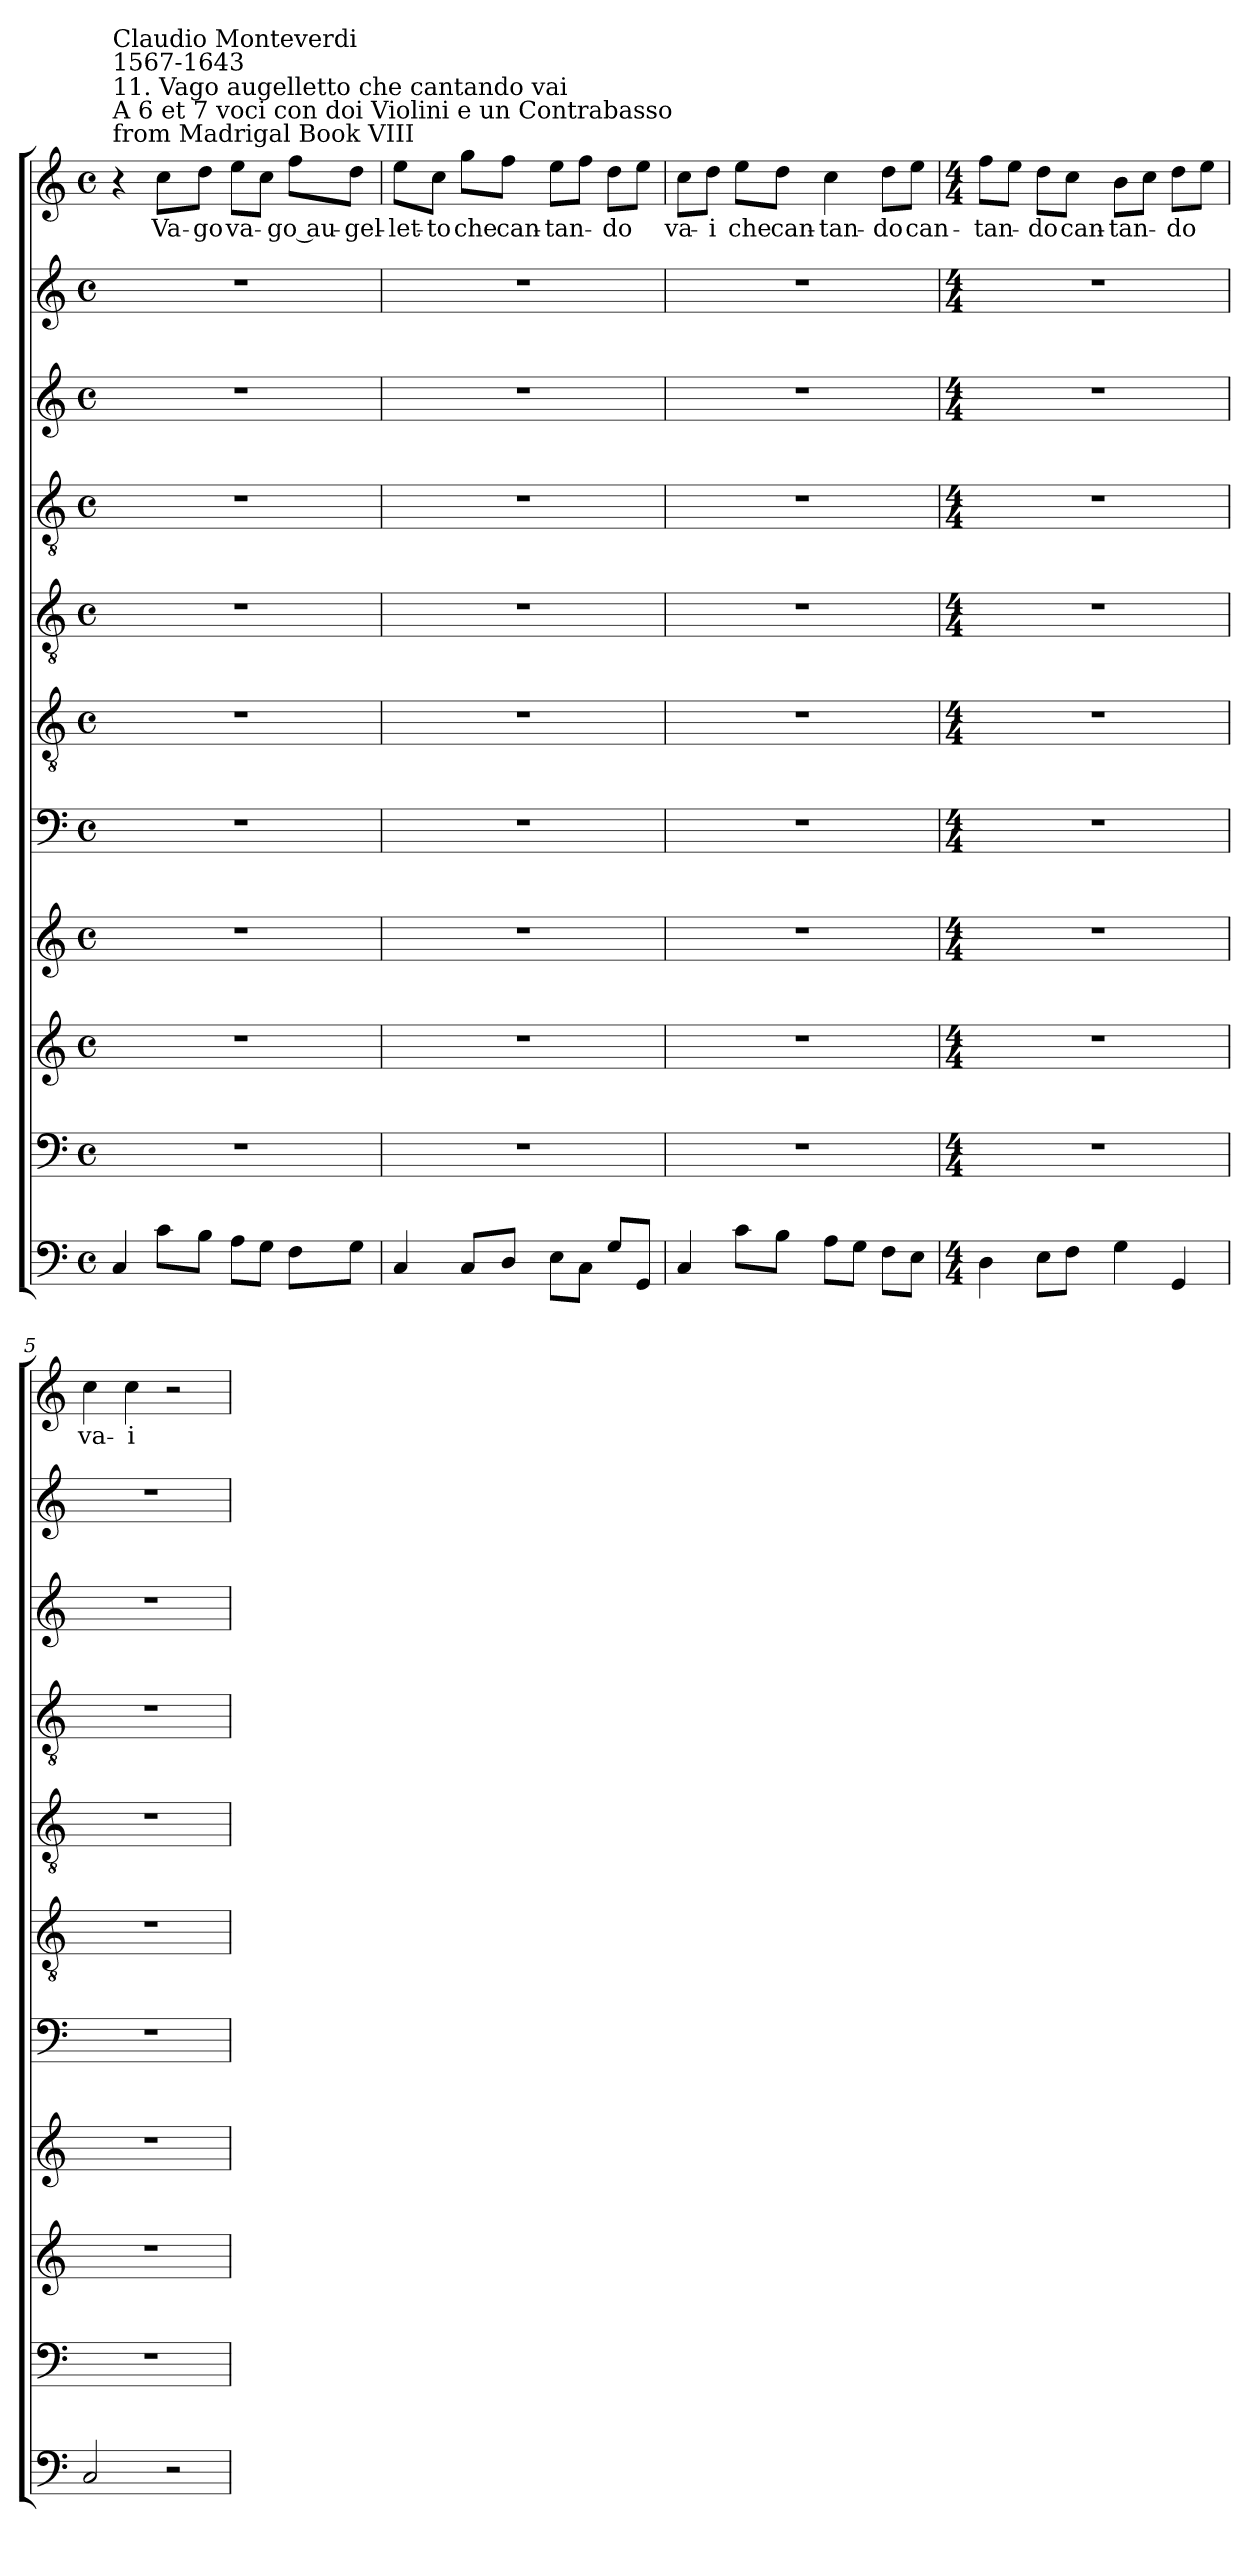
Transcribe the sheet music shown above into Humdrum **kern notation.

**kern	**kern	**kern	**kern	**kern	**kern	**kern	**kern	**kern	**kern	**kern	**text
*part11	*part10	*part9	*part8	*part7	*part6	*part5	*part4	*part3	*part2	*part1	*part1
*staff11	*staff10	*staff9	*staff8	*staff7	*staff6	*staff5	*staff4	*staff3	*staff2	*staff1	*staff1
*clefF4	*clefF4	*clefG2	*clefG2	*clefF4	*clefGv2	*clefGv2	*clefGv2	*clefG2	*clefG2	*clefG2	*
*k[]	*k[]	*k[]	*k[]	*k[]	*k[]	*k[]	*k[]	*k[]	*k[]	*k[]	*
*C:	*C:	*C:	*C:	*C:	*C:	*C:	*C:	*C:	*C:	*C:	*
*M4/4	*M4/4	*M4/4	*M4/4	*M4/4	*M4/4	*M4/4	*M4/4	*M4/4	*M4/4	*M4/4	*
*met(c)	*met(c)	*met(c)	*met(c)	*met(c)	*met(c)	*met(c)	*met(c)	*met(c)	*met(c)	*met(c)	*
=1	=1	=1	=1	=1	=1	=1	=1	=1	=1	=1	=1
!	!	!	!	!	!	!	!	!	!	!LO:TX:a:t=11. Vago augelletto che cantando vai\nA 6 et 7 voci con doi Violini e un Contrabasso\nfrom Madrigal Book VIII	!
!	!	!	!	!	!	!	!	!	!	!LO:TX:a:t=Claudio Monteverdi\n1567-1643	!
4C/	1r	1r	1r	1r	1r	1r	1r	1r	1r	4r	.
!	!	!	!	!	!	!	!	!	!	!	!LO:LY:b
8c\L	.	.	.	.	.	.	.	.	.	8cc\L	Va-
!	!	!	!	!	!	!	!	!	!	!	!LO:LY:b
8B\J	.	.	.	.	.	.	.	.	.	8dd\J	-go
!	!	!	!	!	!	!	!	!	!	!	!LO:LY:b
8A\L	.	.	.	.	.	.	.	.	.	8ee\L	va-
8G\J	.	.	.	.	.	.	.	.	.	8cc\J	.
!	!	!	!	!	!	!	!	!	!	!	!LO:LY:b
8F\L	.	.	.	.	.	.	.	.	.	8ff\L	-go au-
!	!	!	!	!	!	!	!	!	!	!	!LO:LY:b
8G\J	.	.	.	.	.	.	.	.	.	8dd\J	-gel-
=2	=2	=2	=2	=2	=2	=2	=2	=2	=2	=2	=2
!	!	!	!	!	!	!	!	!	!	!	!LO:LY:b
4C/	1r	1r	1r	1r	1r	1r	1r	1r	1r	8ee\L	-let-
!	!	!	!	!	!	!	!	!	!	!	!LO:LY:b
.	.	.	.	.	.	.	.	.	.	8cc\J	-to
!	!	!	!	!	!	!	!	!	!	!	!LO:LY:b
8C/L	.	.	.	.	.	.	.	.	.	8gg\L	che
!	!	!	!	!	!	!	!	!	!	!	!LO:LY:b
8D/J	.	.	.	.	.	.	.	.	.	8ff\J	can-
!	!	!	!	!	!	!	!	!	!	!	!LO:LY:b
8E\L	.	.	.	.	.	.	.	.	.	8ee\L	-tan-
8C\J	.	.	.	.	.	.	.	.	.	8ff\J	.
!	!	!	!	!	!	!	!	!	!	!	!LO:LY:b
8G/L	.	.	.	.	.	.	.	.	.	8dd\L	-do
8GG/J	.	.	.	.	.	.	.	.	.	8ee\J	.
=3	=3	=3	=3	=3	=3	=3	=3	=3	=3	=3	=3
!	!	!	!	!	!	!	!	!	!	!	!LO:LY:b
4C/	1r	1r	1r	1r	1r	1r	1r	1r	1r	8cc\L	va-
!	!	!	!	!	!	!	!	!	!	!	!LO:LY:b
.	.	.	.	.	.	.	.	.	.	8dd\J	-i
!	!	!	!	!	!	!	!	!	!	!	!LO:LY:b
8c\L	.	.	.	.	.	.	.	.	.	8ee\L	che
!	!	!	!	!	!	!	!	!	!	!	!LO:LY:b
8B\J	.	.	.	.	.	.	.	.	.	8dd\J	can-
!	!	!	!	!	!	!	!	!	!	!	!LO:LY:b
8A\L	.	.	.	.	.	.	.	.	.	4cc\	-tan-
8G\J	.	.	.	.	.	.	.	.	.	.	.
!	!	!	!	!	!	!	!	!	!	!	!LO:LY:b
8F\L	.	.	.	.	.	.	.	.	.	8dd\L	-do
!	!	!	!	!	!	!	!	!	!	!	!LO:LY:b
8E\J	.	.	.	.	.	.	.	.	.	8ee\J	can-
!!LO:PB:g=z
=4	=4	=4	=4	=4	=4	=4	=4	=4	=4	=4	=4
*M4/4	*M4/4	*M4/4	*M4/4	*M4/4	*M4/4	*M4/4	*M4/4	*M4/4	*M4/4	*M4/4	*
!	!	!	!	!	!	!	!	!	!	!	!LO:LY:b
4D\	1r	1r	1r	1r	1r	1r	1r	1r	1r	8ff\L	-tan-
.	.	.	.	.	.	.	.	.	.	8ee\J	.
!	!	!	!	!	!	!	!	!	!	!	!LO:LY:b
8E\L	.	.	.	.	.	.	.	.	.	8dd\L	-do
!	!	!	!	!	!	!	!	!	!	!	!LO:LY:b
8F\J	.	.	.	.	.	.	.	.	.	8cc\J	can-
!	!	!	!	!	!	!	!	!	!	!	!LO:LY:b
4G\	.	.	.	.	.	.	.	.	.	8b\L	-tan-
.	.	.	.	.	.	.	.	.	.	8cc\J	.
!	!	!	!	!	!	!	!	!	!	!	!LO:LY:b
4GG/	.	.	.	.	.	.	.	.	.	8dd\L	-do
.	.	.	.	.	.	.	.	.	.	8ee\J	.
=5	=5	=5	=5	=5	=5	=5	=5	=5	=5	=5	=5
!	!	!	!	!	!	!	!	!	!	!	!LO:LY:b
2C/	1r	1r	1r	1r	1r	1r	1r	1r	1r	4cc\	va-
!	!	!	!	!	!	!	!	!	!	!	!LO:LY:b
.	.	.	.	.	.	.	.	.	.	4cc\	-i
2r	.	.	.	.	.	.	.	.	.	2r	.
=	=	=	=	=	=	=	=	=	=	=	=
*-	*-	*-	*-	*-	*-	*-	*-	*-	*-	*-	*-
